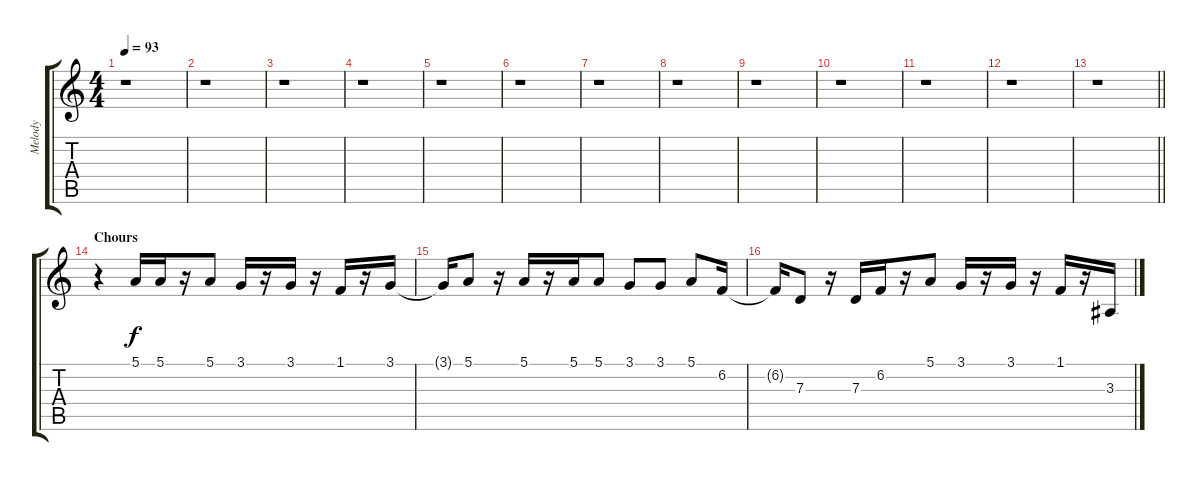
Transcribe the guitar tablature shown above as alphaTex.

\track ("Melody" "Melody") {instrument clarinet}
\staff {score tabs}
\tuning (E4 B3 G3 D3 A2 E2) {hide}
\ts (4 4)
\tempo 93
\clef g2
\ks c
r.1{dy f} |
r.1 |
r.1 |
r.1 |
r.1 |
r.1 |
r.1 |
r.1 |
r.1 |
r.1 |
r.1 |
r.1 |
\barLineRight lightlight
r.1 |
\section ("" "Chours")
r.4 5.1.16 5.1.16 r.16 5.1.8 3.1.16 r.16 3.1.16 r.16 1.1.16 r.16 3.1.16 |
3.1{t}.16 5.1.8 r.16 5.1.16 r.16 5.1.16 5.1.8 3.1.8 3.1.8 5.1.8 6.2.16 |
6.2{t}.16 7.3.8 r.16 7.3.16 6.2.16 r.16 5.1.8 3.1.16 r.16 3.1.16 r.16 1.1.16 r.16 3.3.16
